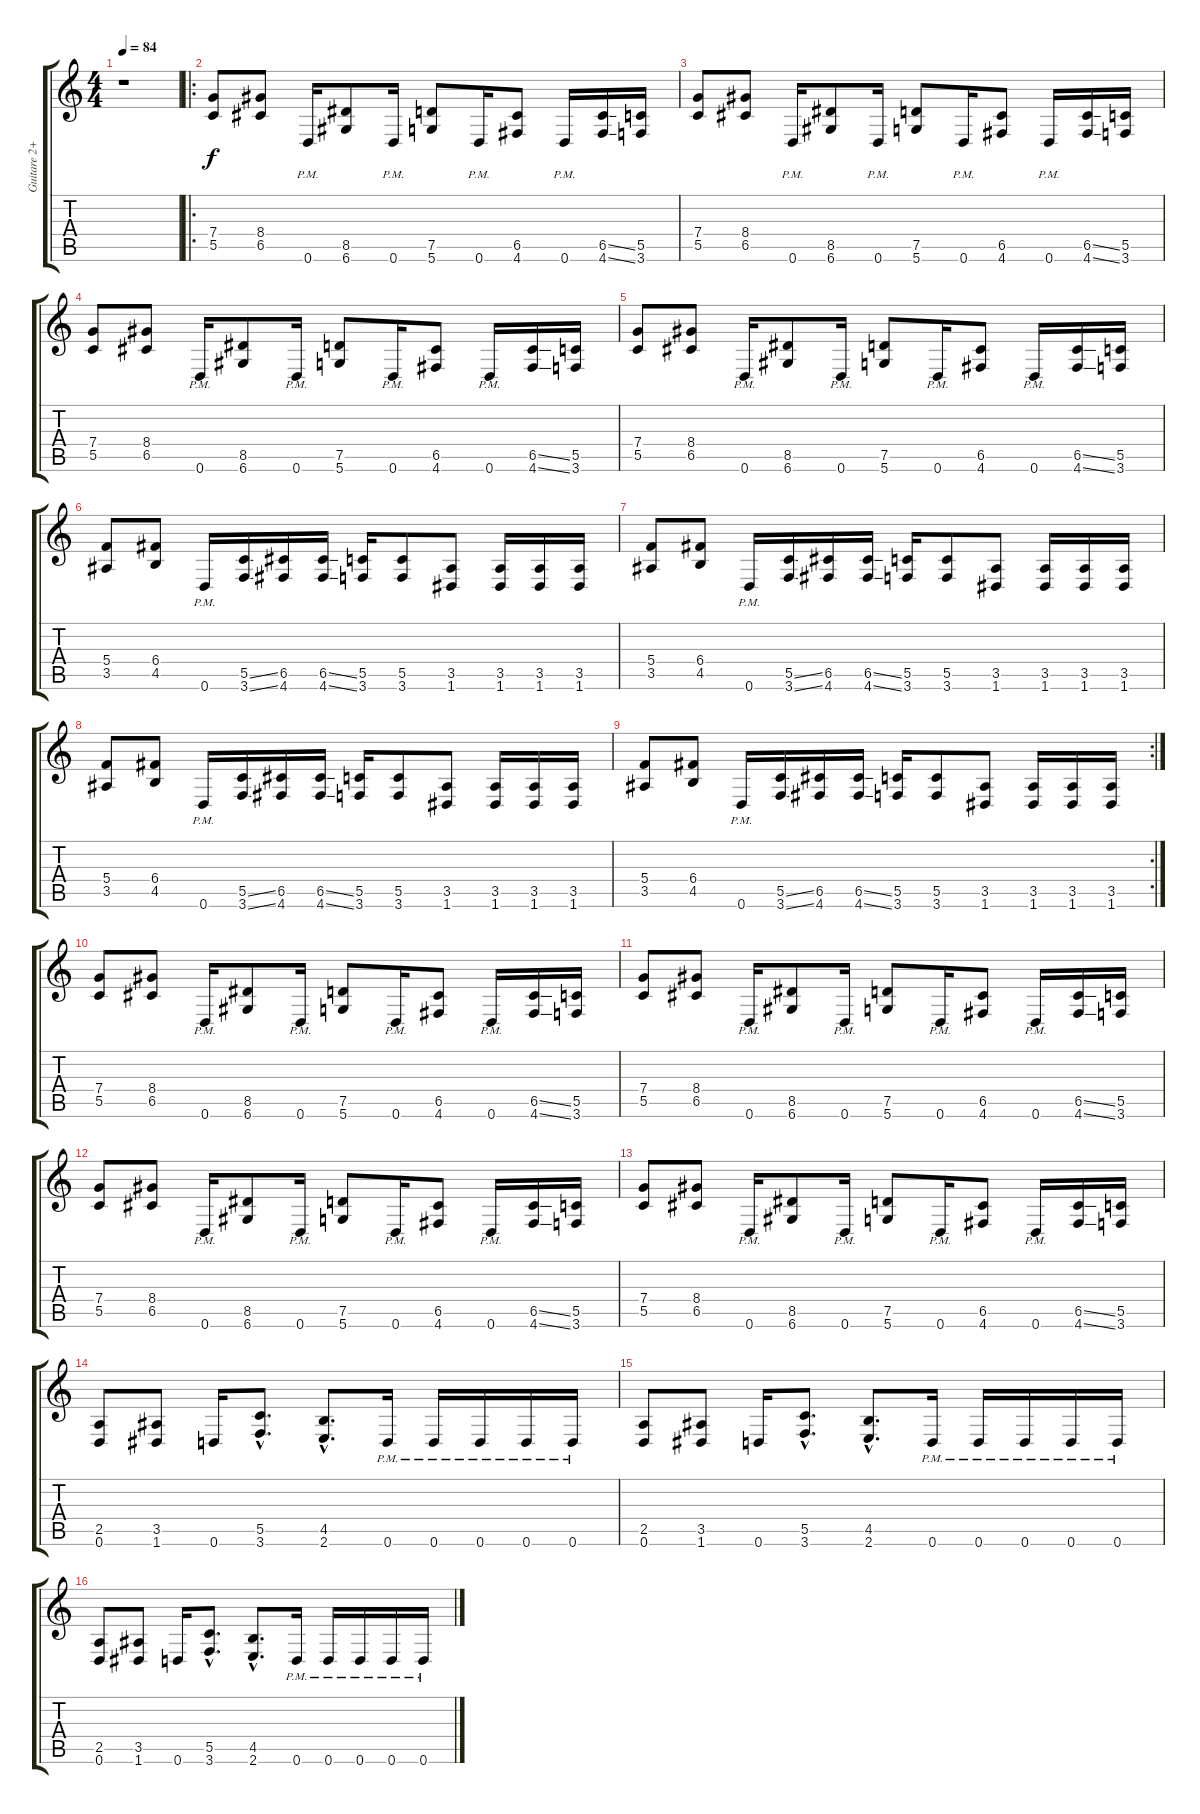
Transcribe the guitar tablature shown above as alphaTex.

\track ("Guitare 2+solo" "Guitare 2+") {instrument distortionguitar}
\staff {score tabs}
\tuning (D4 A3 F3 C3 G2 D2) {hide}
\ts (4 4)
\tempo 84
\clef g2
\ks c
r.1{dy f instrument distortionguitar} |
\ro
(7.4 5.5).8 (8.4 6.5).8 0.6{pm}.16 (8.5 6.6).8 0.6{pm}.16 (7.5 5.6).8 0.6{pm}.16 (6.5 4.6).8 0.6{pm}.16 (6.5{ss} 4.6{ss}).16 (5.5 3.6).16 |
(7.4 5.5).8 (8.4 6.5).8 0.6{pm}.16 (8.5 6.6).8 0.6{pm}.16 (7.5 5.6).8 0.6{pm}.16 (6.5 4.6).8 0.6{pm}.16 (6.5{ss} 4.6{ss}).16 (5.5 3.6).16 |
(7.4 5.5).8 (8.4 6.5).8 0.6{pm}.16 (8.5 6.6).8 0.6{pm}.16 (7.5 5.6).8 0.6{pm}.16 (6.5 4.6).8 0.6{pm}.16 (6.5{ss} 4.6{ss}).16 (5.5 3.6).16 |
(7.4 5.5).8 (8.4 6.5).8 0.6{pm}.16 (8.5 6.6).8 0.6{pm}.16 (7.5 5.6).8 0.6{pm}.16 (6.5 4.6).8 0.6{pm}.16 (6.5{ss} 4.6{ss}).16 (5.5 3.6).16 |
(5.4 3.5).8 (6.4 4.5).8 0.6{pm}.16 (5.5{ss} 3.6{ss}).16 (6.5 4.6).16 (6.5{ss} 4.6{ss}).16 (5.5 3.6).16 (5.5 3.6).8 (3.5 1.6).8 (3.5 1.6).16 (3.5 1.6).16 (3.5 1.6).16 |
(5.4 3.5).8 (6.4 4.5).8 0.6{pm}.16 (5.5{ss} 3.6{ss}).16 (6.5 4.6).16 (6.5{ss} 4.6{ss}).16 (5.5 3.6).16 (5.5 3.6).8 (3.5 1.6).8 (3.5 1.6).16 (3.5 1.6).16 (3.5 1.6).16 |
(5.4 3.5).8 (6.4 4.5).8 0.6{pm}.16 (5.5{ss} 3.6{ss}).16 (6.5 4.6).16 (6.5{ss} 4.6{ss}).16 (5.5 3.6).16 (5.5 3.6).8 (3.5 1.6).8 (3.5 1.6).16 (3.5 1.6).16 (3.5 1.6).16 |
\rc 2
(5.4 3.5).8 (6.4 4.5).8 0.6{pm}.16 (5.5{ss} 3.6{ss}).16 (6.5 4.6).16 (6.5{ss} 4.6{ss}).16 (5.5 3.6).16 (5.5 3.6).8 (3.5 1.6).8 (3.5 1.6).16 (3.5 1.6).16 (3.5 1.6).16 |
(7.4 5.5).8 (8.4 6.5).8 0.6{pm}.16 (8.5 6.6).8 0.6{pm}.16 (7.5 5.6).8 0.6{pm}.16 (6.5 4.6).8 0.6{pm}.16 (6.5{ss} 4.6{ss}).16 (5.5 3.6).16 |
(7.4 5.5).8 (8.4 6.5).8 0.6{pm}.16 (8.5 6.6).8 0.6{pm}.16 (7.5 5.6).8 0.6{pm}.16 (6.5 4.6).8 0.6{pm}.16 (6.5{ss} 4.6{ss}).16 (5.5 3.6).16 |
(7.4 5.5).8 (8.4 6.5).8 0.6{pm}.16 (8.5 6.6).8 0.6{pm}.16 (7.5 5.6).8 0.6{pm}.16 (6.5 4.6).8 0.6{pm}.16 (6.5{ss} 4.6{ss}).16 (5.5 3.6).16 |
(7.4 5.5).8 (8.4 6.5).8 0.6{pm}.16 (8.5 6.6).8 0.6{pm}.16 (7.5 5.6).8 0.6{pm}.16 (6.5 4.6).8 0.6{pm}.16 (6.5{ss} 4.6{ss}).16 (5.5 3.6).16 |
(2.5 0.6).8 (3.5 1.6).8 0.6.16 (5.5{hac} 3.6{hac}).8{d} (4.5{hac} 2.6{hac}).8{d} 0.6{pm}.16 0.6{pm}.16 0.6{pm}.16 0.6{pm}.16 0.6{pm}.16 |
(2.5 0.6).8 (3.5 1.6).8 0.6.16 (5.5{hac} 3.6{hac}).8{d} (4.5{hac} 2.6{hac}).8{d} 0.6{pm}.16 0.6{pm}.16 0.6{pm}.16 0.6{pm}.16 0.6{pm}.16 |
(2.5 0.6).8 (3.5 1.6).8 0.6.16 (5.5{hac} 3.6{hac}).8{d} (4.5{hac} 2.6{hac}).8{d} 0.6{pm}.16 0.6{pm}.16 0.6{pm}.16 0.6{pm}.16 0.6{pm}.16
